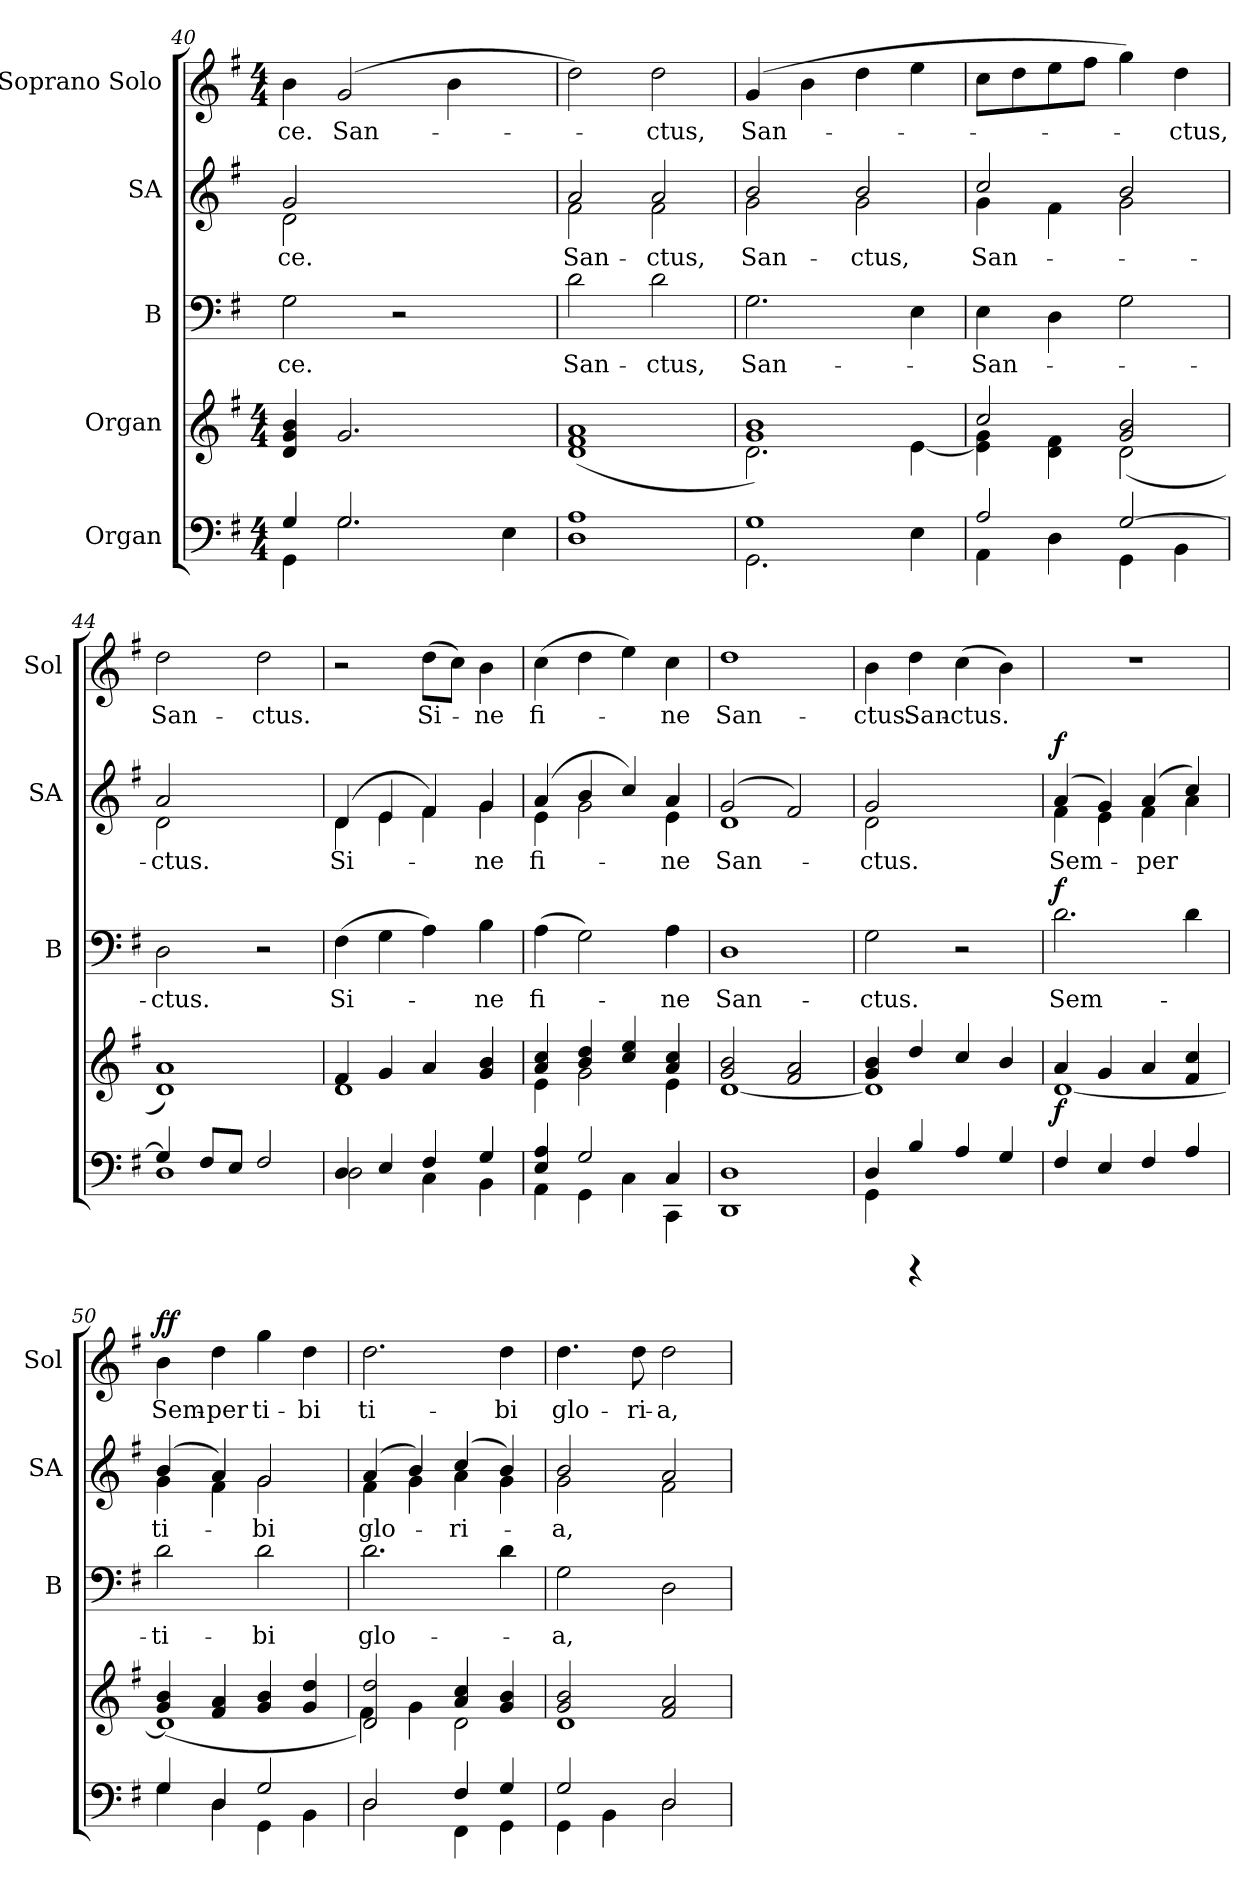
**kern	**kern	**dynam	**kern	**text	**dynam	**kern	**text	**dynam	**kern	**text	**dynam
*part5	*part4	*part4	*part3	*part3	*part3	*part2	*part2	*part2	*part1	*part1	*part1
*staff5	*staff4	*staff4	*staff3	*staff3	*staff3	*staff2	*staff2	*staff2	*staff1	*staff1	*staff1
*I"Organ	*I"Organ	*	*I"B	*	*	*I"SA	*	*	*I"Soprano Solo	*	*
*	*	*	*I'B	*	*	*I'SA	*	*	*I'Sol	*	*
*clefF4	*clefG2	*	*clefF4	*	*	*clefG2	*	*	*clefG2	*	*
*k[f#]	*k[f#]	*	*k[f#]	*	*	*k[f#]	*	*	*k[f#]	*	*
*G:	*G:	*	*G:	*	*	*G:	*	*	*G:	*	*
*M4/4	*M4/4	*	*	*	*	*	*	*	*M4/4	*	*
=40	=40	=40	=40	=40	=40	=40	=40	=40	=40	=40	=40
*^	*	*	*	*	*	*	*	*	*	*	*
!	!	!	!	!	!LO:LY:a:cj	!	!	!LO:LY:b:cj	!	!	!LO:LY:b:cj	!
*	*	*	*	*	*	*	*^	*	*	*	*	*
4G/	4GG\	4b/ 4g/ 4d/	.	2G\	-ce.	.	2g/	2d\	-ce.	.	4b\	-ce.	.
!	!	!	!	!	!	!	!	!	!	!	!	!LO:LY:b:cj	!
2.G/	2.G\	2.g/	.	.	.	.	.	.	.	.	(>2g/	San-	.
.	.	.	.	2r	.	.	2.ryy	2.ryy	.	.	.	.	.
.	.	.	.	.	.	.	.	.	.	.	4b\	.	.
4E\	4ryy	4ryy	.	4ryy	.	.	.	.	.	.	4ryy	.	.
=41	=41	=41	=41	=41	=41	=41	=41	=41	=41	=41	=41	=41	=41
!	!	!	!	!	!LO:LY:a:cj	!	!	!	!LO:LY:b:cj	!	!	!	!
*v	*v	*	*	*	*	*	*	*	*	*	*	*	*
1A 1D	(<1a 1f# 1d	.	2d\	San-	.	2a/	2f#\	San-	.	2dd\)	.	.
!	!	!	!	!LO:LY:a:cj	!	!	!	!LO:LY:b:cj	!	!	!LO:LY:b:cj	!
.	.	.	2d\	-ctus,	.	2a/	2f#\	-ctus,	.	2dd\	-ctus,	.
=42	=42	=42	=42	=42	=42	=42	=42	=42	=42	=42	=42	=42
*^	*^	*	*	*	*	*	*	*	*	*	*	*
!	!	!	!	!	!	!LO:LY:a:cj	!	!	!	!LO:LY:b:cj	!	!	!LO:LY:b:cj	!
1G	2.GG\	1b 1g)	2.d\	.	2.G\	San-	.	2b/	2g\	San-	.	(<4g/	San-	.
.	.	.	.	.	.	.	.	.	.	.	.	4b\	.	.
!	!	!	!	!	!	!	!	!	!	!LO:LY:b:cj	!	!	!	!
.	.	.	.	.	.	.	.	2b/	2g\	-ctus,	.	4dd\	.	.
.	4E\	.	[>4e\	.	4E\	.	.	.	.	.	.	4ee\	.	.
!!LO:LB:g=z
=43	=43	=43	=43	=43	=43	=43	=43	=43	=43	=43	=43	=43	=43	=43
!	!	!	!	!	!	!LO:LY:a:cj	!	!	!	!LO:LY:b:cj	!	!	!	!
2A/	4AA\	2cc/	4g\ 4e\]	.	4E\	-San-	.	2cc/	4g\	San-	.	8cc\L	.	.
.	.	.	.	.	.	.	.	.	.	.	.	8dd\	.	.
.	4D\	.	4f#\ 4d\	.	4D\	.	.	.	4f#\	.	.	8ee\	.	.
.	.	.	.	.	.	.	.	.	.	.	.	8ff#\J	.	.
[>2G/	4GG\	2b/ 2g/	(<2d\	.	2G\	.	.	2b/	2g\	.	.	4gg\)	.	.
!	!	!	!	!	!	!	!	!	!	!	!	!	!LO:LY:b:cj	!
.	4BB\	.	.	.	.	.	.	.	.	.	.	4dd\	-ctus,	.
*	*	*v	*v	*	*	*	*	*	*	*	*	*	*	*
=44	=44	=44	=44	=44	=44	=44	=44	=44	=44	=44	=44	=44	=44
!	!	!	!	!	!LO:LY:a:cj	!	!	!	!LO:LY:b:cj	!	!	!LO:LY:b:cj	!
4G/]	1D	1a 1d)	.	2D\	-ctus.	.	2a/	2d\	-ctus.	.	2dd\	San-	.
8F#/L	.	.	.	.	.	.	.	.	.	.	.	.	.
8E/J	.	.	.	.	.	.	.	.	.	.	.	.	.
!	!	!	!	!	!	!	!	!	!	!	!	!LO:LY:b:cj	!
2F#/	.	.	.	2r	.	.	2ryy	2ryy	.	.	2dd\	-ctus.	.
=45	=45	=45	=45	=45	=45	=45	=45	=45	=45	=45	=45	=45	=45
*	*	*^	*	*	*	*	*	*	*	*	*	*	*
!	!	!	!	!	!	!LO:LY:a:cj	!	!	!	!LO:LY:b:cj	!	!	!	!
4D/	2D\	4f#/	1d	.	(>4F#\	Si-	.	(>4d/	4d\	Si-	.	2r	.	.
4E/	.	4g/	.	.	4G\	.	.	4e/	4e\	.	.	.	.	.
!	!	!	!	!	!	!	!	!	!	!	!	!	!LO:LY:b:cj	!
4F#/	4C\	4a/	.	.	4A\)	.	.	4f#/)	4f#\	.	.	(>8dd\L	Si-	.
.	.	.	.	.	.	.	.	.	.	.	.	8cc\J)	.	.
!	!	!	!	!	!	!LO:LY:a:cj	!	!	!	!LO:LY:b:cj	!	!	!LO:LY:b:cj	!
4G/	4BB\	4b/ 4g/	.	.	4B\	-ne	.	4g/	4g\	-ne	.	4b\	-ne	.
=46	=46	=46	=46	=46	=46	=46	=46	=46	=46	=46	=46	=46	=46	=46
!	!	!	!	!	!	!LO:LY:a:cj	!	!	!	!LO:LY:b:cj	!	!	!LO:LY:b:cj	!
4A/ 4E/	4AA\	4cc/ 4a/	4e\	.	(>4A\	fi-	.	(>4a/	4e\	fi-	.	(>4cc\	fi-	.
2G/	4GG\	4dd/ 4b/	2g\	.	2G\)	.	.	4b/	2g\	.	.	4dd\	.	.
.	4C\	4ee/ 4cc/	.	.	.	.	.	4cc/)	.	.	.	4ee\)	.	.
!	!	!	!	!	!	!LO:LY:a:cj	!	!	!	!LO:LY:b:cj	!	!	!LO:LY:b:cj	!
4C/	4CC\	4cc/ 4a/	4e\	.	4A\	-ne	.	4a/	4e\	-ne	.	4cc\	-ne	.
=47	=47	=47	=47	=47	=47	=47	=47	=47	=47	=47	=47	=47	=47	=47
!	!	!	!	!	!	!LO:LY:a:cj	!	!	!	!LO:LY:b:cj	!	!	!LO:LY:b:cj	!
*v	*v	*	*	*	*	*	*	*	*	*	*	*	*	*
1D 1DD	2b/ 2g/	[<1d	.	1D	San-	.	(>2g/	1d	San-	.	1dd	San-	.
.	2a/ 2f#/	.	.	.	.	.	2f#/)	.	.	.	.	.	.
=48	=48	=48	=48	=48	=48	=48	=48	=48	=48	=48	=48	=48	=48
*^	*	*	*	*	*	*	*	*	*	*	*	*	*
!	!	!	!	!	!	!LO:LY:a:cj	!	!	!	!LO:LY:b:cj	!	!	!LO:LY:b:cj	!
4D/	4GG\	4b/ 4g/	1d]	.	2G\	-ctus.	.	2g/	2d\	-ctus.	.	4b\	-ctus.	.
!	!	!	!	!	!	!	!	!	!	!	!	!	!LO:LY:b:cj	!
4B/	4rGGGG	4dd/	.	.	.	.	.	.	.	.	.	4dd\	San-	.
!	!	!	!	!	!	!	!	!	!	!	!	!	!LO:LY:b	!
4A/	2ryy	4cc/	.	.	2r	.	.	2ryy	2ryy	.	.	(>4cc\	-ctus.	.
4G/	.	4b/	.	.	.	.	.	.	.	.	.	4b\)	.	.
*v	*v	*	*	*	*	*	*	*	*	*	*	*	*	*
!!LO:PB:g=z
=49	=49	=49	=49	=49	=49	=49	=49	=49	=49	=49	=49	=49	=49
!	!	!	!LO:DY:b	!	!LO:LY:a:cj	!LO:DY:a	!	!	!LO:LY:b:cj	!LO:DY:a	!	!	!
4F#/	4a/	[<1d	f	2.d\	Sem-	f	(>4a/	4f#\	Sem-	f	1r	.	.
4E/	4g/	.	.	.	.	.	4g/)	4e\	.	.	.	.	.
!	!	!	!	!	!	!	!	!	!LO:LY:b	!	!	!	!
4F#/	4a/	.	.	.	.	.	(>4a/	4f#\	-per	.	.	.	.
4A/	4cc/ 4f#/	.	.	4d\	.	.	4cc/)	4a\	.	.	.	.	.
=50	=50	=50	=50	=50	=50	=50	=50	=50	=50	=50	=50	=50	=50
*^	*	*	*	*	*	*	*	*	*	*	*	*	*
!	!	!	!	!	!	!LO:LY:a:cj	!	!	!	!LO:LY:b:cj	!	!	!LO:LY:b:cj	!LO:DY:a
4G/	4G\	4b/ 4g/	(<1d]	.	2d\	-ti-	.	(>4b/	4g\	ti-	.	4b\	Sem-	ff
!	!	!	!	!	!	!	!	!	!	!	!	!	!LO:LY:b:cj	!
4D/	4D\	4a/ 4f#/	.	.	.	.	.	4a/)	4f#\	.	.	4dd\	-per	.
!	!	!	!	!	!	!LO:LY:a:cj	!	!	!	!LO:LY:b:cj	!	!	!LO:LY:b:cj	!
2G/	4GG\	4b/ 4g/	.	.	2d\	-bi	.	2g/	2g\	-bi	.	4gg\	ti-	.
!	!	!	!	!	!	!	!	!	!	!	!	!	!LO:LY:b:cj	!
.	4BB\	4dd/ 4g/	.	.	.	.	.	.	.	.	.	4dd\	-bi	.
=51	=51	=51	=51	=51	=51	=51	=51	=51	=51	=51	=51	=51	=51	=51
!	!	!	!	!	!	!LO:LY:a:cj	!	!	!	!LO:LY:b:cj	!	!	!LO:LY:b:cj	!
2D/	2D\	2dd/ 2d/	4f#\)	.	2.d\	glo-	.	(>4a/	4f#\	glo-	.	2.dd\	ti-	.
.	.	.	4g\	.	.	.	.	4b/)	4g\	.	.	.	.	.
!	!	!	!	!	!	!	!	!	!	!LO:LY:b:cj	!	!	!	!
4F#/	4FF#\	4cc/ 4a/	2d\	.	.	.	.	(>4cc/	4a\	-ri-	.	.	.	.
!	!	!	!	!	!	!	!	!	!	!	!	!	!LO:LY:b:cj	!
4G/	4GG\	4b/ 4g/	.	.	4d\	.	.	4b/)	4g\	.	.	4dd\	-bi	.
=52	=52	=52	=52	=52	=52	=52	=52	=52	=52	=52	=52	=52	=52	=52
!	!	!	!	!	!	!LO:LY:a:cj	!	!	!	!LO:LY:b:cj	!	!	!LO:LY:b:cj	!
2G/	4GG\	2b/ 2g/	1d	.	2G\	-a,	.	2b/	2g\	-a,	.	4.dd\	glo-	.
.	4BB\	.	.	.	.	.	.	.	.	.	.	.	.	.
!	!	!	!	!	!	!	!	!	!	!	!	!	!LO:LY:b	!
.	.	.	.	.	.	.	.	.	.	.	.	8dd\	-ri-	.
!	!	!	!	!	!	!	!	!	!	!	!	!	!LO:LY:b:rj	!
2D/	2D\	2a/ 2f#/	.	.	2D\	.	.	2a/	2f#\	.	.	2dd\	-a,	.
*v	*v	*	*	*	*	*	*	*v	*v	*	*	*	*	*
*	*v	*v	*	*	*	*	*	*	*	*	*	*
=	=	=	=	=	=	=	=	=	=	=	=
*-	*-	*-	*-	*-	*-	*-	*-	*-	*-	*-	*-
